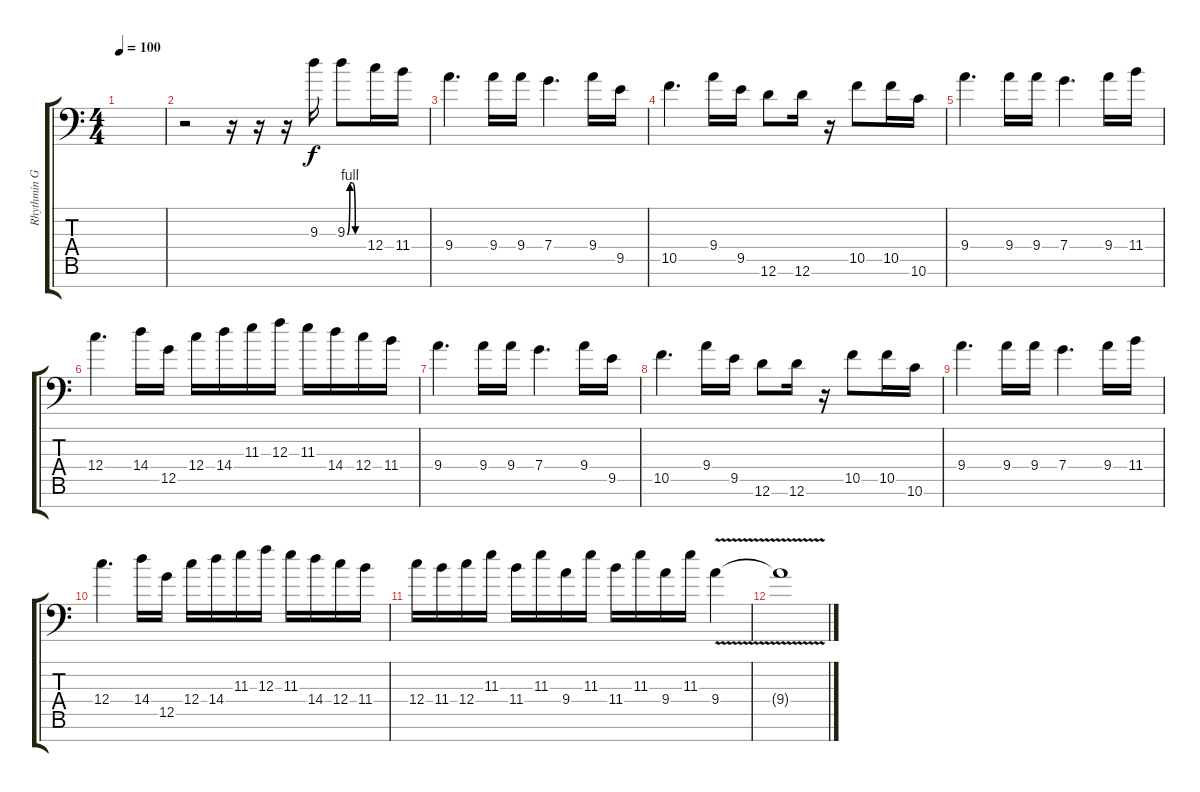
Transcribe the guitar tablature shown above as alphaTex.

\track ("Rhythmin Guitar #1" "Rhythmin G") {instrument overdrivenguitar}
\staff {score tabs}
\tuning (D4 A3 F3 C3 G2 D2 G1) {hide}
\ts (4 4)
\tempo 100
\clef f4
\ks c
|
r.2{volume 14 balance 3 instrument distortionguitar} r.16 r.16 r.16 9.3.16 9.3{be (custom 0 0 10 4 20 4 30 0 60 0)}.8 12.4.16 11.4.16 |
9.4.4{d} 9.4.16 9.4.16 7.4.4{d} 9.4.16 9.5.16 |
10.5.4{d} 9.4.16 9.5.16 12.6.8 12.6.16 r.16 10.5.8 10.5.16 10.6.16 |
9.4.4{d} 9.4.16 9.4.16 7.4.4{d} 9.4.16 11.4.16 |
12.4.4{d} 14.4.16 12.5.16 12.4.16 14.4.16 11.3.16 12.3.16 11.3.16 14.4.16 12.4.16 11.4.16 |
9.4.4{d} 9.4.16 9.4.16 7.4.4{d} 9.4.16 9.5.16 |
10.5.4{d} 9.4.16 9.5.16 12.6.8 12.6.16 r.16 10.5.8 10.5.16 10.6.16 |
9.4.4{d} 9.4.16 9.4.16 7.4.4{d} 9.4.16 11.4.16 |
12.4.4{d} 14.4.16 12.5.16 12.4.16 14.4.16 11.3.16 12.3.16 11.3.16 14.4.16 12.4.16 11.4.16 |
12.4.16 11.4.16 12.4.16 11.3.16 11.4.16 11.3.16 9.4.16 11.3.16 11.4.16 11.3.16 9.4.16 11.3.16 9.4{v}.4 |
9.4{t}.1
